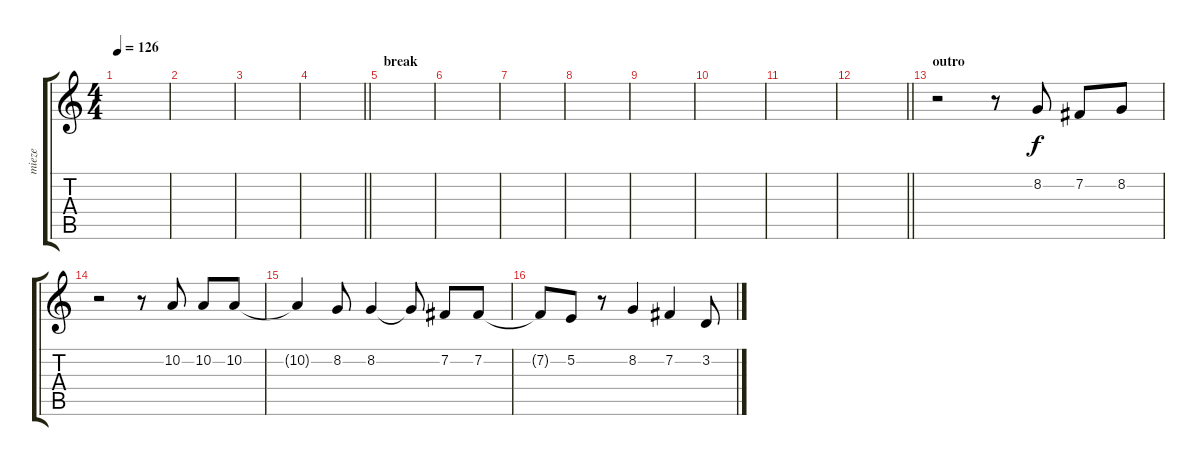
\track ("mieze" "mieze") {instrument clarinet}
\staff {score tabs}
\tuning (E4 B3 G3 D3 A2 E2) {hide}
\ts (4 4)
\tempo 126
\clef g2
\ks c
|
|
|
\barLineRight lightlight
|
\section ("" "break")
|
|
|
|
|
|
|
\barLineRight lightlight
|
\section ("" "outro")
r.2{volume 9} r.8 8.2.8 7.2.8 8.2.8 |
r.2 r.8 10.2.8 10.2.8 10.2.8 |
10.2{t}.4 8.2.8 8.2.4 8.2{t}.8 7.2.8 7.2.8 |
7.2{t}.8 5.2.8 r.8 8.2.4 7.2.4 3.2.8
